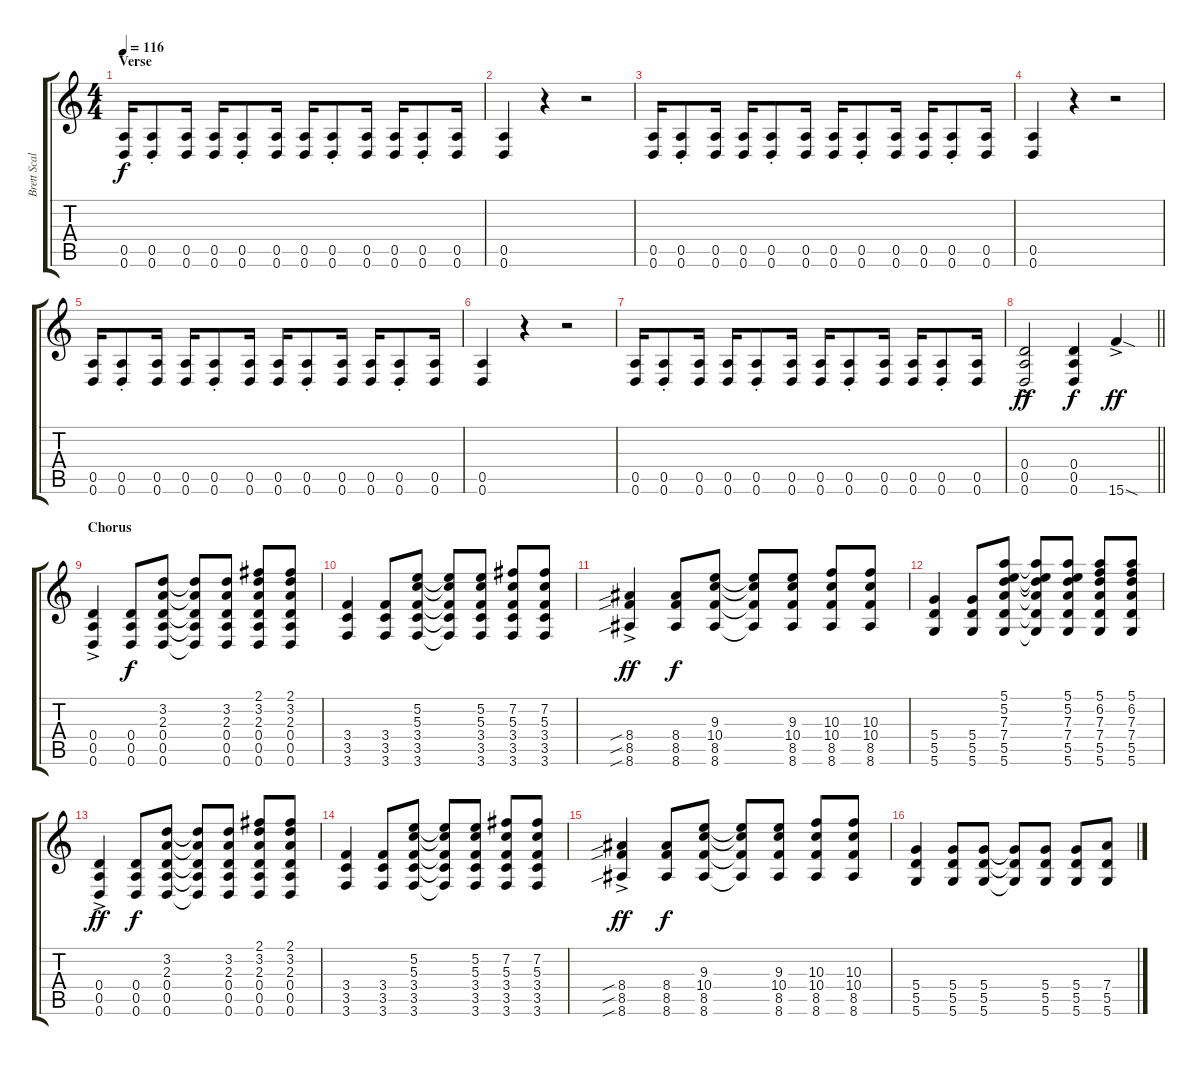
\track ("Brett Scallions (Rhythm Guitar)" "Brett Scal") {instrument distortionguitar}
\staff {score tabs}
\tuning (E4 B3 G3 D3 A2 D2) {hide}
\ts (4 4)
\section ("" "Verse")
\tempo 116
\clef g2
\ks c
(0.5 0.6).16{dy f} (0.5{st} 0.6{st}).8 (0.5 0.6).16 (0.5 0.6).16 (0.5{st} 0.6{st}).8 (0.5 0.6).16 (0.5 0.6).16 (0.5{st} 0.6{st}).8 (0.5 0.6).16 (0.5 0.6).16 (0.5{st} 0.6{st}).8 (0.5 0.6).16 |
(0.5 0.6).4 r.4 r.2 |
(0.5 0.6).16 (0.5{st} 0.6{st}).8 (0.5 0.6).16 (0.5 0.6).16 (0.5{st} 0.6{st}).8 (0.5 0.6).16 (0.5 0.6).16 (0.5{st} 0.6{st}).8 (0.5 0.6).16 (0.5 0.6).16 (0.5{st} 0.6{st}).8 (0.5 0.6).16 |
(0.5 0.6).4 r.4 r.2 |
(0.5 0.6).16 (0.5{st} 0.6{st}).8 (0.5 0.6).16 (0.5 0.6).16 (0.5{st} 0.6{st}).8 (0.5 0.6).16 (0.5 0.6).16 (0.5{st} 0.6{st}).8 (0.5 0.6).16 (0.5 0.6).16 (0.5{st} 0.6{st}).8 (0.5 0.6).16 |
(0.5 0.6).4 r.4 r.2 |
(0.5 0.6).16 (0.5{st} 0.6{st}).8 (0.5 0.6).16 (0.5 0.6).16 (0.5{st} 0.6{st}).8 (0.5 0.6).16 (0.5 0.6).16 (0.5{st} 0.6{st}).8 (0.5 0.6).16 (0.5 0.6).16 (0.5{st} 0.6{st}).8 (0.5 0.6).16 |
\barLineRight lightlight
(0.4{ac} 0.5{ac} 0.6{ac}).2{dy ff} (0.4 0.5 0.6).4{dy f} 15.6{sod ac}.4{dy ff} |
\section ("" "Chorus")
(0.4{ac} 0.5{ac} 0.6{ac}).4 (0.4 0.5 0.6).8{dy f} (3.2 2.3 0.4 0.5 0.6).8 (3.2{t} 2.3{t} 0.4{t} 0.5{t} 0.6{t}).8 (3.2 2.3 0.4 0.5 0.6).8 (2.1 3.2 2.3 0.4 0.5 0.6).8 (2.1 3.2 2.3 0.4 0.5 0.6).8 |
(3.4 3.5 3.6).4 (3.4 3.5 3.6).8 (5.2 5.3 3.4 3.5 3.6).8 (5.2{t} 5.3{t} 3.4{t} 3.5{t} 3.6{t}).8 (5.2 5.3 3.4 3.5 3.6).8 (7.2 5.3 3.4 3.5 3.6).8 (7.2 5.3 3.4 3.5 3.6).8 |
(8.4{sib ac} 8.5{sib ac} 8.6{sib ac}).4{dy ff} (8.4 8.5 8.6).8{dy f} (9.3 10.4 8.5 8.6).8 (9.3{t} 10.4{t} 8.5{t} 8.6{t}).8 (9.3 10.4 8.5 8.6).8 (10.3 10.4 8.5 8.6).8 (10.3 10.4 8.5 8.6).8 |
(5.4 5.5 5.6).4 (5.4 5.5 5.6).8 (5.1 5.2 7.3 7.4 5.5 5.6).8 (5.1{t} 5.2{t} 7.3{t} 7.4{t} 5.5{t} 5.6{t}).8 (5.1 5.2 7.3 7.4 5.5 5.6).8 (5.1 6.2 7.3 7.4 5.5 5.6).8 (5.1 6.2 7.3 7.4 5.5 5.6).8 |
(0.4{ac} 0.5{ac} 0.6{ac}).4{dy ff} (0.4 0.5 0.6).8{dy f} (3.2 2.3 0.4 0.5 0.6).8 (3.2{t} 2.3{t} 0.4{t} 0.5{t} 0.6{t}).8 (3.2 2.3 0.4 0.5 0.6).8 (2.1 3.2 2.3 0.4 0.5 0.6).8 (2.1 3.2 2.3 0.4 0.5 0.6).8 |
(3.4 3.5 3.6).4 (3.4 3.5 3.6).8 (5.2 5.3 3.4 3.5 3.6).8 (5.2{t} 5.3{t} 3.4{t} 3.5{t} 3.6{t}).8 (5.2 5.3 3.4 3.5 3.6).8 (7.2 5.3 3.4 3.5 3.6).8 (7.2 5.3 3.4 3.5 3.6).8 |
(8.4{sib ac} 8.5{sib ac} 8.6{sib ac}).4{dy ff} (8.4 8.5 8.6).8{dy f} (9.3 10.4 8.5 8.6).8 (9.3{t} 10.4{t} 8.5{t} 8.6{t}).8 (9.3 10.4 8.5 8.6).8 (10.3 10.4 8.5 8.6).8 (10.3 10.4 8.5 8.6).8 |
(5.4 5.5 5.6).4 (5.4 5.5 5.6).8 (5.4 5.5 5.6).8 (5.4{t} 5.5{t} 5.6{t}).8 (5.4 5.5 5.6).8 (5.4 5.5 5.6).8 (7.4 5.5 5.6).8
